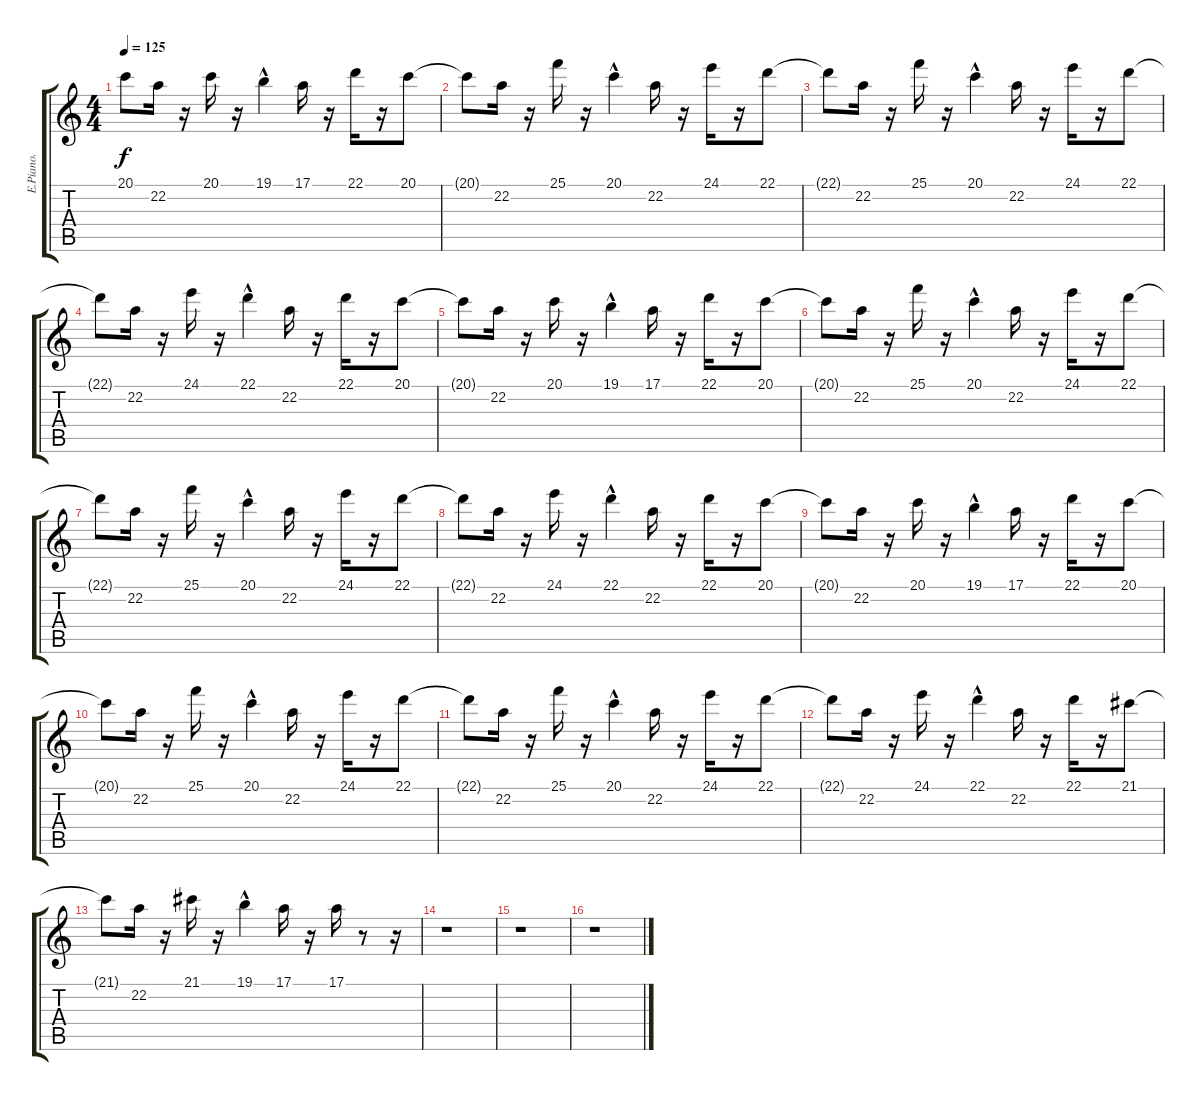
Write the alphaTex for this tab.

\track ("E.Piano." "E.Piano.") {instrument fx4atmosphere}
\staff {score tabs}
\tuning (E4 B3 G3 D3 A2 E2) {hide}
\ts (4 4)
\tempo 125
\clef g2
\ks c
20.1{t}.8{dy f} 22.2.16 r.16 20.1.16 r.16 19.1{hac}.4 17.1.16 r.16 22.1.16 r.16 20.1.8 |
20.1{t}.8 22.2.16 r.16 25.1.16 r.16 20.1{hac}.4 22.2.16 r.16 24.1.16 r.16 22.1.8 |
22.1{t}.8 22.2.16 r.16 25.1.16 r.16 20.1{hac}.4 22.2.16 r.16 24.1.16 r.16 22.1.8 |
22.1{t}.8 22.2.16 r.16 24.1.16 r.16 22.1{hac}.4 22.2.16 r.16 22.1.16 r.16 20.1.8 |
20.1{t}.8 22.2.16 r.16 20.1.16 r.16 19.1{hac}.4 17.1.16 r.16 22.1.16 r.16 20.1.8 |
20.1{t}.8 22.2.16 r.16 25.1.16 r.16 20.1{hac}.4 22.2.16 r.16 24.1.16 r.16 22.1.8 |
22.1{t}.8 22.2.16 r.16 25.1.16 r.16 20.1{hac}.4 22.2.16 r.16 24.1.16 r.16 22.1.8 |
22.1{t}.8 22.2.16 r.16 24.1.16 r.16 22.1{hac}.4 22.2.16 r.16 22.1.16 r.16 20.1.8 |
20.1{t}.8 22.2.16 r.16 20.1.16 r.16 19.1{hac}.4 17.1.16 r.16 22.1.16 r.16 20.1.8 |
20.1{t}.8 22.2.16 r.16 25.1.16 r.16 20.1{hac}.4 22.2.16 r.16 24.1.16 r.16 22.1.8 |
22.1{t}.8 22.2.16 r.16 25.1.16 r.16 20.1{hac}.4 22.2.16 r.16 24.1.16 r.16 22.1.8 |
22.1{t}.8 22.2.16 r.16 24.1.16 r.16 22.1{hac}.4 22.2.16 r.16 22.1.16 r.16 21.1.8 |
21.1{t}.8 22.2.16 r.16 21.1.16 r.16 19.1{hac}.4 17.1.16 r.16 17.1.16 r.8 r.16 |
r.1 |
r.1 |
r.1
